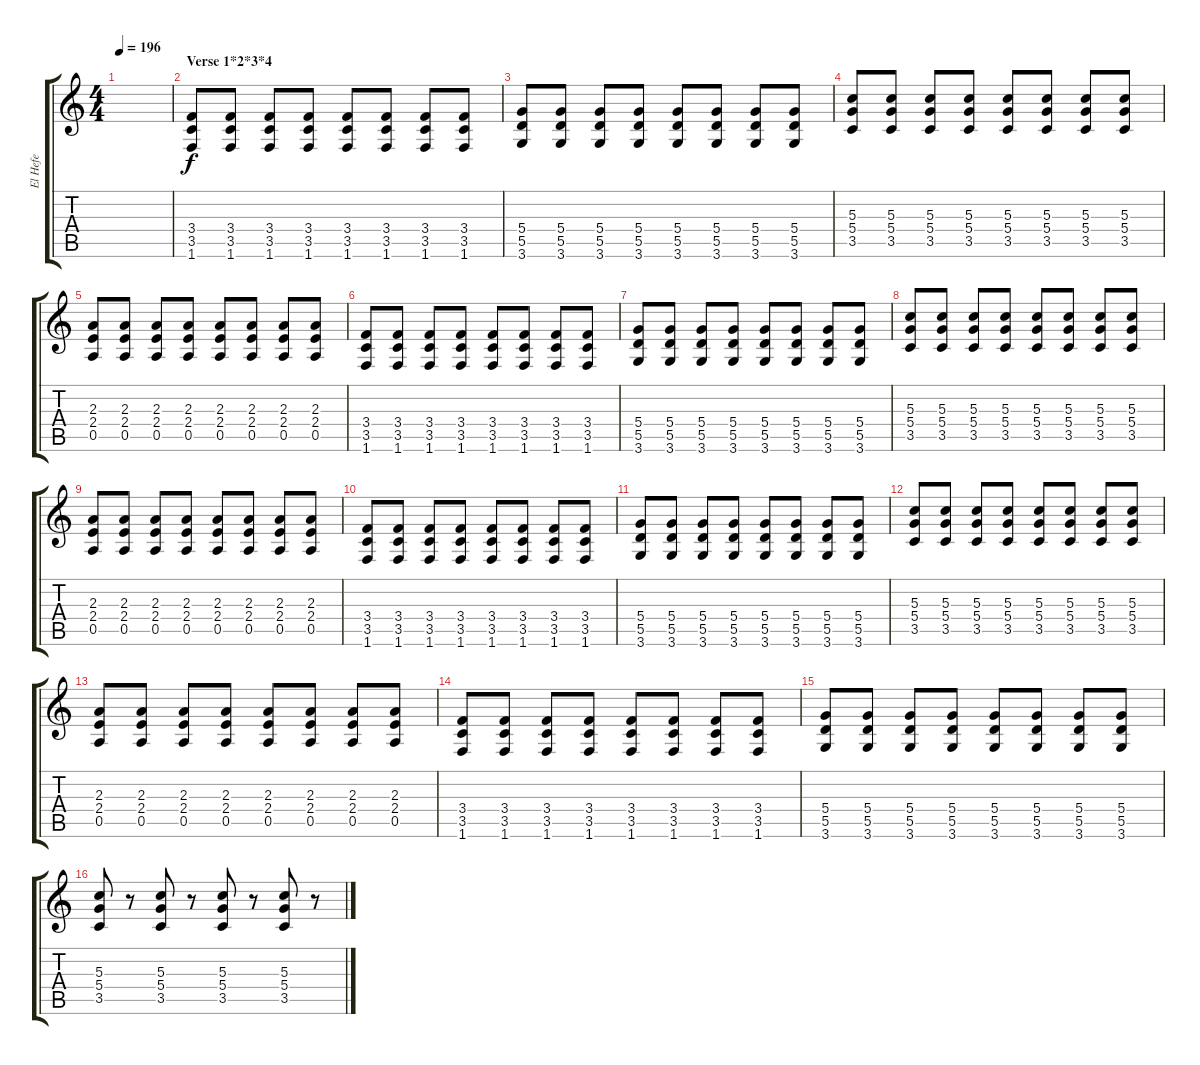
\track ("El Hefe" "El Hefe") {instrument distortionguitar}
\staff {score tabs}
\tuning (E4 B3 G3 D3 A2 E2) {hide}
\ts (4 4)
\tempo 196
\clef g2
\ks c
|
\section ("" "Verse 1*2*3*4")
(3.4 3.5 1.6).8 (3.4 3.5 1.6).8 (3.4 3.5 1.6).8 (3.4 3.5 1.6).8 (3.4 3.5 1.6).8 (3.4 3.5 1.6).8 (3.4 3.5 1.6).8 (3.4 3.5 1.6).8 |
(5.4 5.5 3.6).8 (5.4 5.5 3.6).8 (5.4 5.5 3.6).8 (5.4 5.5 3.6).8 (5.4 5.5 3.6).8 (5.4 5.5 3.6).8 (5.4 5.5 3.6).8 (5.4 5.5 3.6).8 |
(5.3 5.4 3.5).8 (5.3 5.4 3.5).8 (5.3 5.4 3.5).8 (5.3 5.4 3.5).8 (5.3 5.4 3.5).8 (5.3 5.4 3.5).8 (5.3 5.4 3.5).8 (5.3 5.4 3.5).8 |
(2.3 2.4 0.5).8 (2.3 2.4 0.5).8 (2.3 2.4 0.5).8 (2.3 2.4 0.5).8 (2.3 2.4 0.5).8 (2.3 2.4 0.5).8 (2.3 2.4 0.5).8 (2.3 2.4 0.5).8 |
(3.4 3.5 1.6).8 (3.4 3.5 1.6).8 (3.4 3.5 1.6).8 (3.4 3.5 1.6).8 (3.4 3.5 1.6).8 (3.4 3.5 1.6).8 (3.4 3.5 1.6).8 (3.4 3.5 1.6).8 |
(5.4 5.5 3.6).8 (5.4 5.5 3.6).8 (5.4 5.5 3.6).8 (5.4 5.5 3.6).8 (5.4 5.5 3.6).8 (5.4 5.5 3.6).8 (5.4 5.5 3.6).8 (5.4 5.5 3.6).8 |
(5.3 5.4 3.5).8 (5.3 5.4 3.5).8 (5.3 5.4 3.5).8 (5.3 5.4 3.5).8 (5.3 5.4 3.5).8 (5.3 5.4 3.5).8 (5.3 5.4 3.5).8 (5.3 5.4 3.5).8 |
(2.3 2.4 0.5).8 (2.3 2.4 0.5).8 (2.3 2.4 0.5).8 (2.3 2.4 0.5).8 (2.3 2.4 0.5).8 (2.3 2.4 0.5).8 (2.3 2.4 0.5).8 (2.3 2.4 0.5).8 |
(3.4 3.5 1.6).8 (3.4 3.5 1.6).8 (3.4 3.5 1.6).8 (3.4 3.5 1.6).8 (3.4 3.5 1.6).8 (3.4 3.5 1.6).8 (3.4 3.5 1.6).8 (3.4 3.5 1.6).8 |
(5.4 5.5 3.6).8 (5.4 5.5 3.6).8 (5.4 5.5 3.6).8 (5.4 5.5 3.6).8 (5.4 5.5 3.6).8 (5.4 5.5 3.6).8 (5.4 5.5 3.6).8 (5.4 5.5 3.6).8 |
(5.3 5.4 3.5).8 (5.3 5.4 3.5).8 (5.3 5.4 3.5).8 (5.3 5.4 3.5).8 (5.3 5.4 3.5).8 (5.3 5.4 3.5).8 (5.3 5.4 3.5).8 (5.3 5.4 3.5).8 |
(2.3 2.4 0.5).8 (2.3 2.4 0.5).8 (2.3 2.4 0.5).8 (2.3 2.4 0.5).8 (2.3 2.4 0.5).8 (2.3 2.4 0.5).8 (2.3 2.4 0.5).8 (2.3 2.4 0.5).8 |
(3.4 3.5 1.6).8 (3.4 3.5 1.6).8 (3.4 3.5 1.6).8 (3.4 3.5 1.6).8 (3.4 3.5 1.6).8 (3.4 3.5 1.6).8 (3.4 3.5 1.6).8 (3.4 3.5 1.6).8 |
(5.4 5.5 3.6).8 (5.4 5.5 3.6).8 (5.4 5.5 3.6).8 (5.4 5.5 3.6).8 (5.4 5.5 3.6).8 (5.4 5.5 3.6).8 (5.4 5.5 3.6).8 (5.4 5.5 3.6).8 |
(5.3 5.4 3.5).8 r.8 (5.3 5.4 3.5).8 r.8 (5.3 5.4 3.5).8 r.8 (5.3 5.4 3.5).8 r.8
